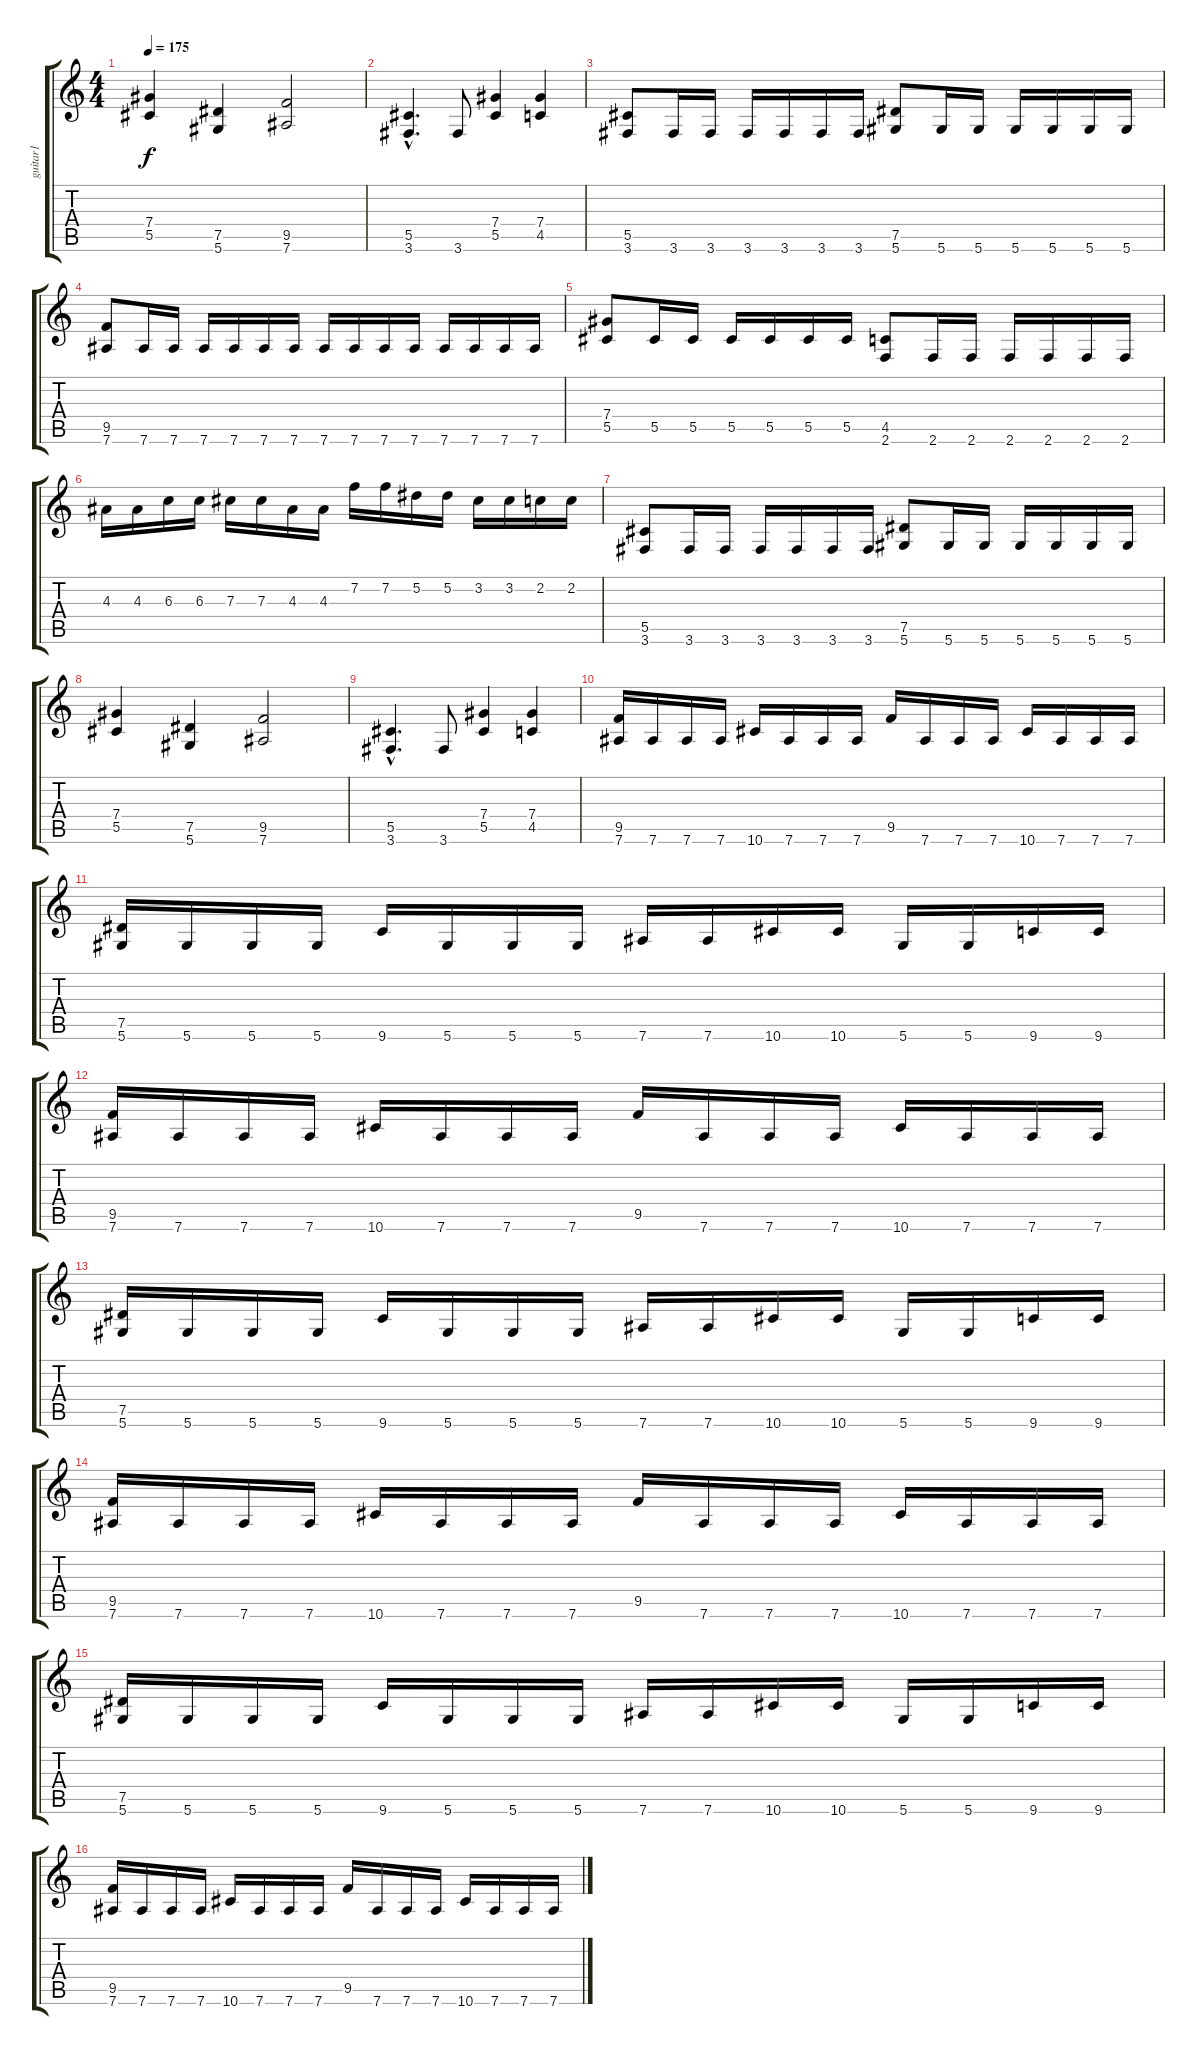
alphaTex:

\track ("guitar1" "guitar1") {instrument overdrivenguitar}
\staff {score tabs}
\tuning (Eb4 Bb3 Gb3 Db3 Ab2 Eb2) {hide}
\ts (4 4)
\tempo 175
\clef g2
\ks c
(7.4 5.5).4{dy f} (7.5 5.6).4 (9.5 7.6).2 |
(5.5{hac} 3.6{hac}).4{d} 3.6.8 (7.4 5.5).4 (7.4 4.5).4 |
(5.5 3.6).8 3.6.16 3.6.16 3.6.16 3.6.16 3.6.16 3.6.16 (7.5 5.6).8 5.6.16 5.6.16 5.6.16 5.6.16 5.6.16 5.6.16 |
(9.5 7.6).8 7.6.16 7.6.16 7.6.16 7.6.16 7.6.16 7.6.16 7.6.16 7.6.16 7.6.16 7.6.16 7.6.16 7.6.16 7.6.16 7.6.16 |
(7.4 5.5).8 5.5.16 5.5.16 5.5.16 5.5.16 5.5.16 5.5.16 (4.5 2.6).8 2.6.16 2.6.16 2.6.16 2.6.16 2.6.16 2.6.16 |
4.3.16 4.3.16 6.3.16 6.3.16 7.3.16 7.3.16 4.3.16 4.3.16 7.2.16 7.2.16 5.2.16 5.2.16 3.2.16 3.2.16 2.2.16 2.2.16 |
(5.5 3.6).8 3.6.16 3.6.16 3.6.16 3.6.16 3.6.16 3.6.16 (7.5 5.6).8 5.6.16 5.6.16 5.6.16 5.6.16 5.6.16 5.6.16 |
(7.4 5.5).4 (7.5 5.6).4 (9.5 7.6).2 |
(5.5{hac} 3.6{hac}).4{d} 3.6.8 (7.4 5.5).4 (7.4 4.5).4 |
(9.5 7.6).16 7.6.16 7.6.16 7.6.16 10.6.16 7.6.16 7.6.16 7.6.16 9.5.16 7.6.16 7.6.16 7.6.16 10.6.16 7.6.16 7.6.16 7.6.16 |
(7.5 5.6).16 5.6.16 5.6.16 5.6.16 9.6.16 5.6.16 5.6.16 5.6.16 7.6.16 7.6.16 10.6.16 10.6.16 5.6.16 5.6.16 9.6.16 9.6.16 |
(9.5 7.6).16 7.6.16 7.6.16 7.6.16 10.6.16 7.6.16 7.6.16 7.6.16 9.5.16 7.6.16 7.6.16 7.6.16 10.6.16 7.6.16 7.6.16 7.6.16 |
(7.5 5.6).16 5.6.16 5.6.16 5.6.16 9.6.16 5.6.16 5.6.16 5.6.16 7.6.16 7.6.16 10.6.16 10.6.16 5.6.16 5.6.16 9.6.16 9.6.16 |
(9.5 7.6).16 7.6.16 7.6.16 7.6.16 10.6.16 7.6.16 7.6.16 7.6.16 9.5.16 7.6.16 7.6.16 7.6.16 10.6.16 7.6.16 7.6.16 7.6.16 |
(7.5 5.6).16 5.6.16 5.6.16 5.6.16 9.6.16 5.6.16 5.6.16 5.6.16 7.6.16 7.6.16 10.6.16 10.6.16 5.6.16 5.6.16 9.6.16 9.6.16 |
(9.5 7.6).16 7.6.16 7.6.16 7.6.16 10.6.16 7.6.16 7.6.16 7.6.16 9.5.16 7.6.16 7.6.16 7.6.16 10.6.16 7.6.16 7.6.16 7.6.16
